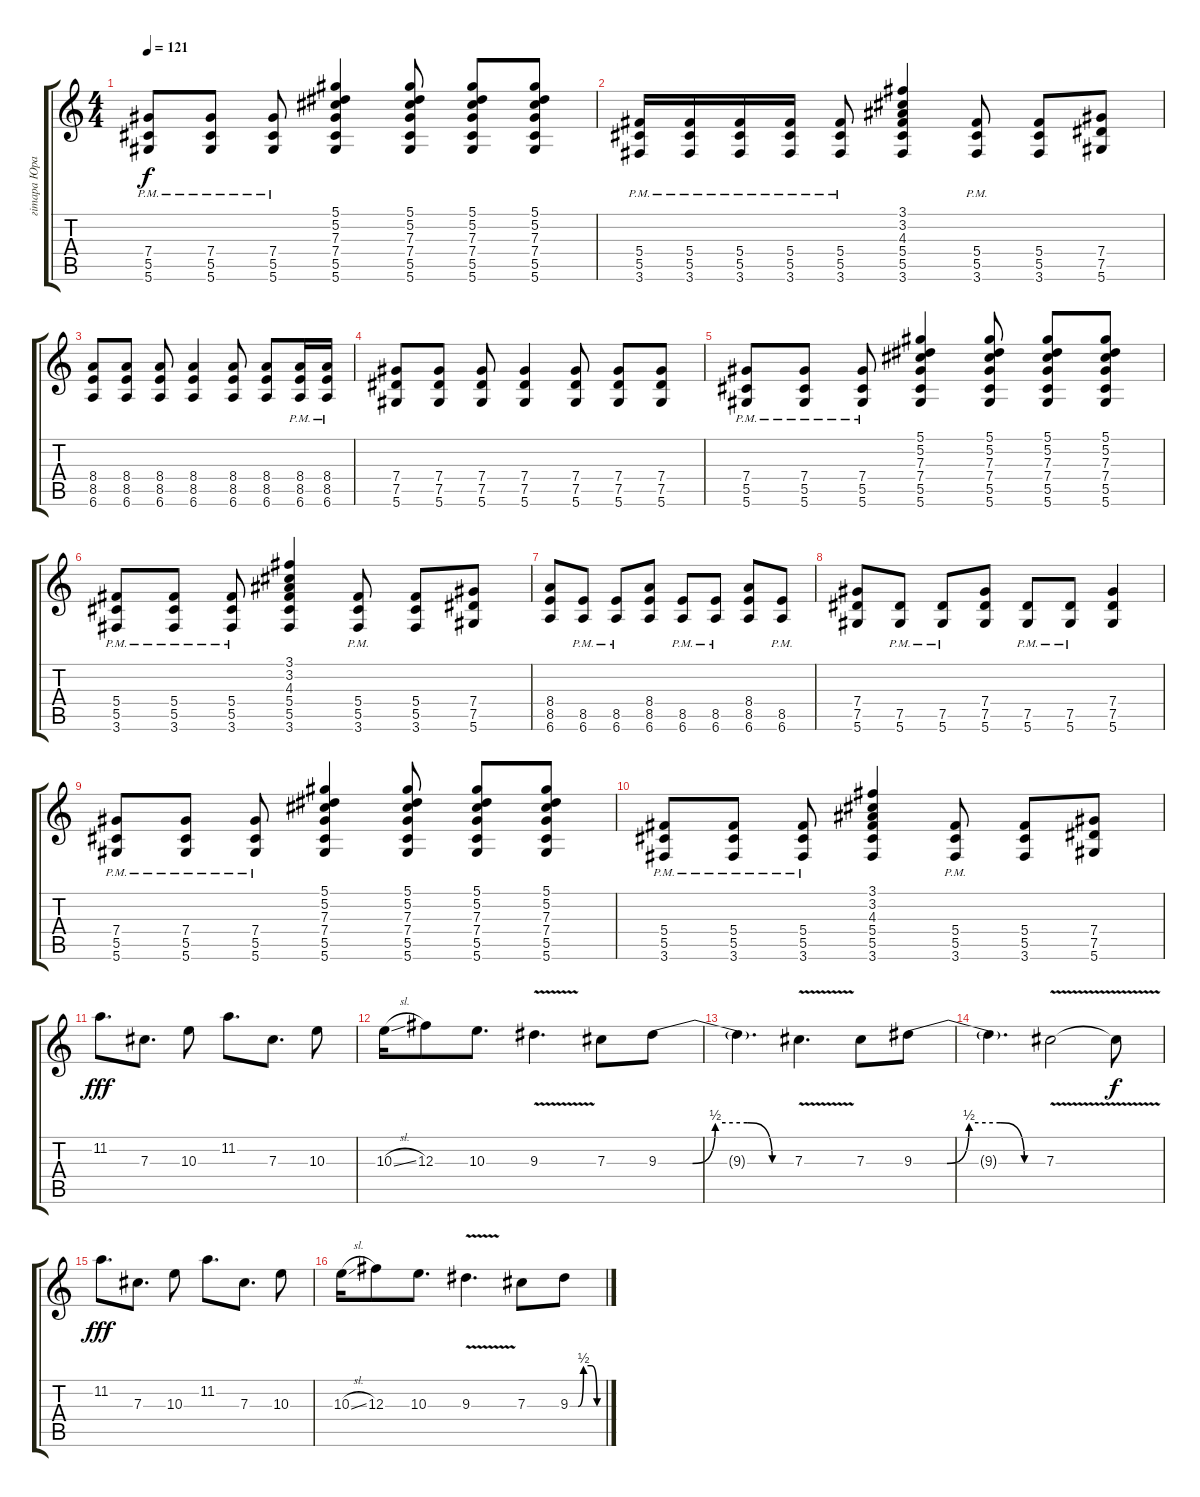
\track ("гiтара Юрась " "гiтара Юра") {mute instrument electricguitarjazz}
\staff {score tabs}
\tuning (Eb4 Bb3 Gb3 Db3 Ab2 Eb2) {hide}
\ts (4 4)
\tempo 121
\clef g2
\ks c
(7.4{pm} 5.5{pm} 5.6{pm}).8{dy f} (7.4{pm} 5.5{pm} 5.6{pm}).8 (7.4{pm} 5.5{pm} 5.6{pm}).8 (5.1 5.2 7.3 7.4 5.5 5.6).4 (5.1 5.2 7.3 7.4 5.5 5.6).8 (5.1 5.2 7.3 7.4 5.5 5.6).8 (5.1 5.2 7.3 7.4 5.5 5.6).8 |
(5.4{pm} 5.5{pm} 3.6{pm}).16 (5.4{pm} 5.5{pm} 3.6{pm}).16 (5.4{pm} 5.5{pm} 3.6{pm}).16 (5.4{pm} 5.5{pm} 3.6{pm}).16 (5.4{pm} 5.5{pm} 3.6{pm}).8 (3.1 3.2 4.3 5.4 5.5 3.6).4 (5.4{pm} 5.5{pm} 3.6{pm}).8 (5.4 5.5 3.6).8 (7.4 7.5 5.6).8 |
(8.4 8.5 6.6).8 (8.4 8.5 6.6).8 (8.4 8.5 6.6).8 (8.4 8.5 6.6).4 (8.4 8.5 6.6).8 (8.4 8.5 6.6).8 (8.4{pm} 8.5{pm} 6.6{pm}).16 (8.4{pm} 8.5{pm} 6.6{pm}).16 |
(7.4 7.5 5.6).8 (7.4 7.5 5.6).8 (7.4 7.5 5.6).8 (7.4 7.5 5.6).4 (7.4 7.5 5.6).8 (7.4 7.5 5.6).8 (7.4 7.5 5.6).8 |
(7.4{pm} 5.5{pm} 5.6{pm}).8 (7.4{pm} 5.5{pm} 5.6{pm}).8 (7.4{pm} 5.5{pm} 5.6{pm}).8 (5.1 5.2 7.3 7.4 5.5 5.6).4 (5.1 5.2 7.3 7.4 5.5 5.6).8 (5.1 5.2 7.3 7.4 5.5 5.6).8 (5.1 5.2 7.3 7.4 5.5 5.6).8 |
(5.4{pm} 5.5{pm} 3.6{pm}).8 (5.4{pm} 5.5{pm} 3.6{pm}).8 (5.4{pm} 5.5{pm} 3.6{pm}).8 (3.1 3.2 4.3 5.4 5.5 3.6).4 (5.4{pm} 5.5{pm} 3.6{pm}).8 (5.4 5.5 3.6).8 (7.4 7.5 5.6).8 |
(8.4 8.5 6.6).8 (8.5{pm} 6.6{pm}).8 (8.5{pm} 6.6{pm}).8 (8.4 8.5 6.6).8 (8.5{pm} 6.6{pm}).8 (8.5{pm} 6.6{pm}).8 (8.4 8.5 6.6).8 (8.5{pm} 6.6{pm}).8 |
(7.4 7.5 5.6).8 (7.5{pm} 5.6{pm}).8 (7.5{pm} 5.6{pm}).8 (7.4 7.5 5.6).8 (7.5{pm} 5.6{pm}).8 (7.5{pm} 5.6{pm}).8 (7.4 7.5 5.6).4 |
(7.4{pm} 5.5{pm} 5.6{pm}).8 (7.4{pm} 5.5{pm} 5.6{pm}).8 (7.4{pm} 5.5{pm} 5.6{pm}).8 (5.1 5.2 7.3 7.4 5.5 5.6).4 (5.1 5.2 7.3 7.4 5.5 5.6).8 (5.1 5.2 7.3 7.4 5.5 5.6).8 (5.1 5.2 7.3 7.4 5.5 5.6).8 |
(5.4{pm} 5.5{pm} 3.6{pm}).8 (5.4{pm} 5.5{pm} 3.6{pm}).8 (5.4{pm} 5.5{pm} 3.6{pm}).8 (3.1 3.2 4.3 5.4 5.5 3.6).4 (5.4{pm} 5.5{pm} 3.6{pm}).8 (5.4 5.5 3.6).8 (7.4 7.5 5.6).8 |
11.2.8{d dy fff} 7.3.8{d} 10.3.8 11.2.8{d} 7.3.8{d} 10.3.8 |
10.3{sl}.16 12.3.8 10.3.8{d} 9.3{v}.4{d} 7.3.8 9.3{be (custom 0 0 15 0 25 2 39 2 50 0 60 0)}.8 |
9.3{t}.4{d} 7.3{v}.4{d} 7.3.8 9.3{be (custom 0 0 15 0 25 2 39 2 50 0 60 0)}.8 |
9.3{t}.4{d} 7.3{v}.2 7.3{t}.8{dy f} |
11.2.8{d dy fff} 7.3.8{d} 10.3.8 11.2.8{d} 7.3.8{d} 10.3.8 |
10.3{sl}.16 12.3.8 10.3.8{d} 9.3{v}.4{d} 7.3.8 9.3{be (custom 0 0 15 0 25 2 39 2 50 0 60 0)}.8
